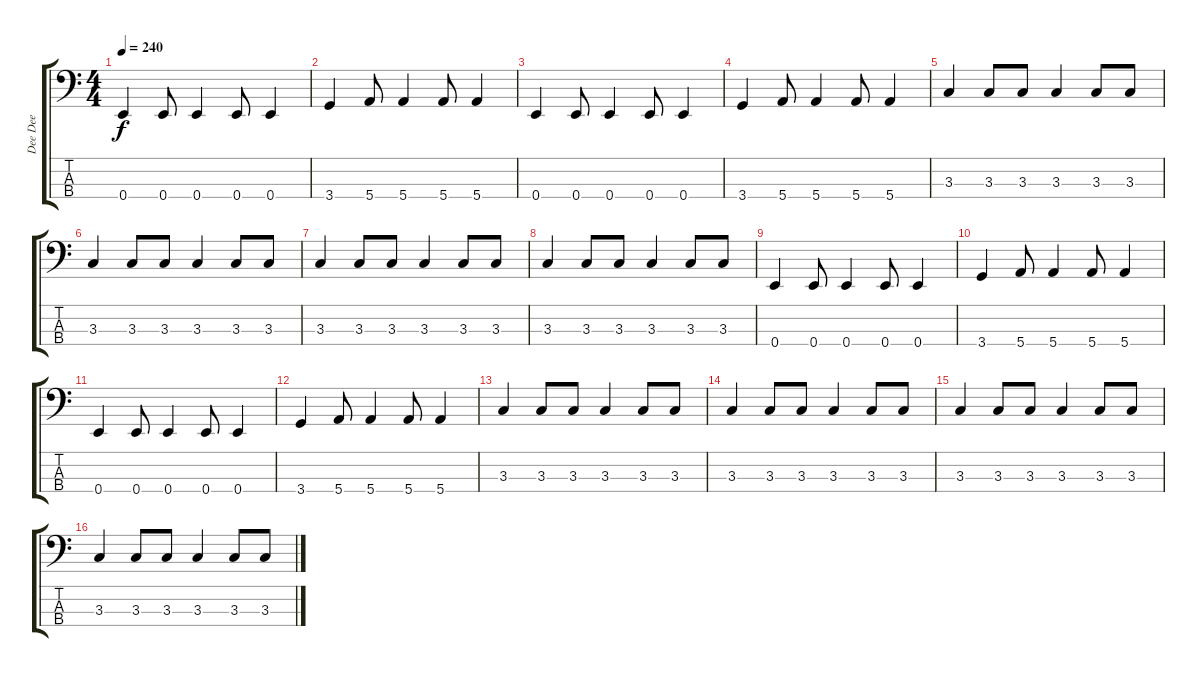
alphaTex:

\track ("Dee Dee" "Dee Dee") {instrument electricbassfinger}
\staff {score tabs}
\tuning (G2 D2 A1 E1) {hide}
\ts (4 4)
\tempo 240
\clef f4
\ks c
0.4.4{dy f} 0.4.8 0.4.4 0.4.8 0.4.4 |
3.4.4 5.4.8 5.4.4 5.4.8 5.4.4 |
0.4.4 0.4.8 0.4.4 0.4.8 0.4.4 |
3.4.4 5.4.8 5.4.4 5.4.8 5.4.4 |
3.3.4 3.3.8 3.3.8 3.3.4 3.3.8 3.3.8 |
3.3.4 3.3.8 3.3.8 3.3.4 3.3.8 3.3.8 |
3.3.4 3.3.8 3.3.8 3.3.4 3.3.8 3.3.8 |
3.3.4 3.3.8 3.3.8 3.3.4 3.3.8 3.3.8 |
0.4.4 0.4.8 0.4.4 0.4.8 0.4.4 |
3.4.4 5.4.8 5.4.4 5.4.8 5.4.4 |
0.4.4 0.4.8 0.4.4 0.4.8 0.4.4 |
3.4.4 5.4.8 5.4.4 5.4.8 5.4.4 |
3.3.4 3.3.8 3.3.8 3.3.4 3.3.8 3.3.8 |
3.3.4 3.3.8 3.3.8 3.3.4 3.3.8 3.3.8 |
3.3.4 3.3.8 3.3.8 3.3.4 3.3.8 3.3.8 |
3.3.4 3.3.8 3.3.8 3.3.4 3.3.8 3.3.8
